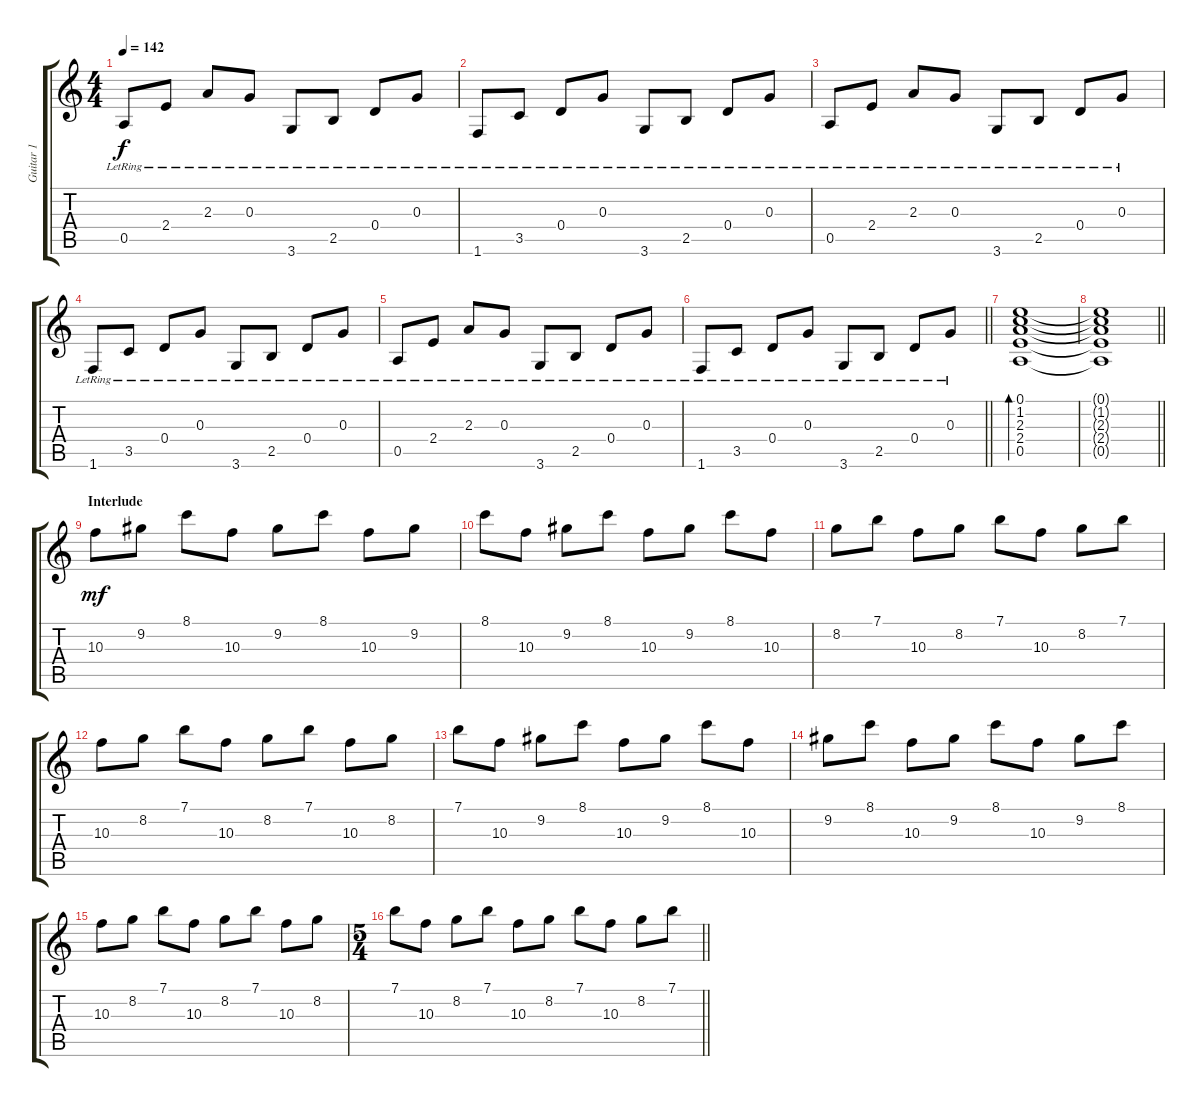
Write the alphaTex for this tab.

\track ("Guitar 1" "Guitar 1") {instrument electricguitarclean}
\staff {score tabs}
\tuning (E4 B3 G3 D3 A2 E2) {hide}
\ts (4 4)
\tempo 142
\clef g2
\ks c
0.5{lr}.8{dy f} 2.4{lr}.8 2.3{lr}.8 0.3{lr}.8 3.6{lr}.8 2.5{lr}.8 0.4{lr}.8 0.3{lr}.8 |
1.6{lr}.8 3.5{lr}.8 0.4{lr}.8 0.3{lr}.8 3.6{lr}.8 2.5{lr}.8 0.4{lr}.8 0.3{lr}.8 |
0.5{lr}.8 2.4{lr}.8 2.3{lr}.8 0.3{lr}.8 3.6{lr}.8 2.5{lr}.8 0.4{lr}.8 0.3{lr}.8 |
1.6{lr}.8 3.5{lr}.8 0.4{lr}.8 0.3{lr}.8 3.6{lr}.8 2.5{lr}.8 0.4{lr}.8 0.3{lr}.8 |
0.5{lr}.8 2.4{lr}.8 2.3{lr}.8 0.3{lr}.8 3.6{lr}.8 2.5{lr}.8 0.4{lr}.8 0.3{lr}.8 |
\barLineRight lightlight
1.6{lr}.8 3.5{lr}.8 0.4{lr}.8 0.3{lr}.8 3.6{lr}.8 2.5{lr}.8 0.4{lr}.8 0.3{lr}.8 |
(0.1 1.2 2.3 2.4 0.5).1{bd 240} |
\barLineRight lightlight
(0.1{t} 1.2{t} 2.3{t} 2.4{t} 0.5{t}).1 |
\section ("" "Interlude")
10.3.8{dy mf} 9.2.8 8.1.8 10.3.8 9.2.8 8.1.8 10.3.8 9.2.8 |
8.1.8 10.3.8 9.2.8 8.1.8 10.3.8 9.2.8 8.1.8 10.3.8 |
8.2.8 7.1.8 10.3.8 8.2.8 7.1.8 10.3.8 8.2.8 7.1.8 |
10.3.8 8.2.8 7.1.8 10.3.8 8.2.8 7.1.8 10.3.8 8.2.8 |
7.1.8 10.3.8 9.2.8 8.1.8 10.3.8 9.2.8 8.1.8 10.3.8 |
9.2.8 8.1.8 10.3.8 9.2.8 8.1.8 10.3.8 9.2.8 8.1.8 |
10.3.8 8.2.8 7.1.8 10.3.8 8.2.8 7.1.8 10.3.8 8.2.8 |
\ts (5 4)
\barLineRight lightlight
7.1.8 10.3.8 8.2.8 7.1.8 10.3.8 8.2.8 7.1.8 10.3.8 8.2.8 7.1.8
